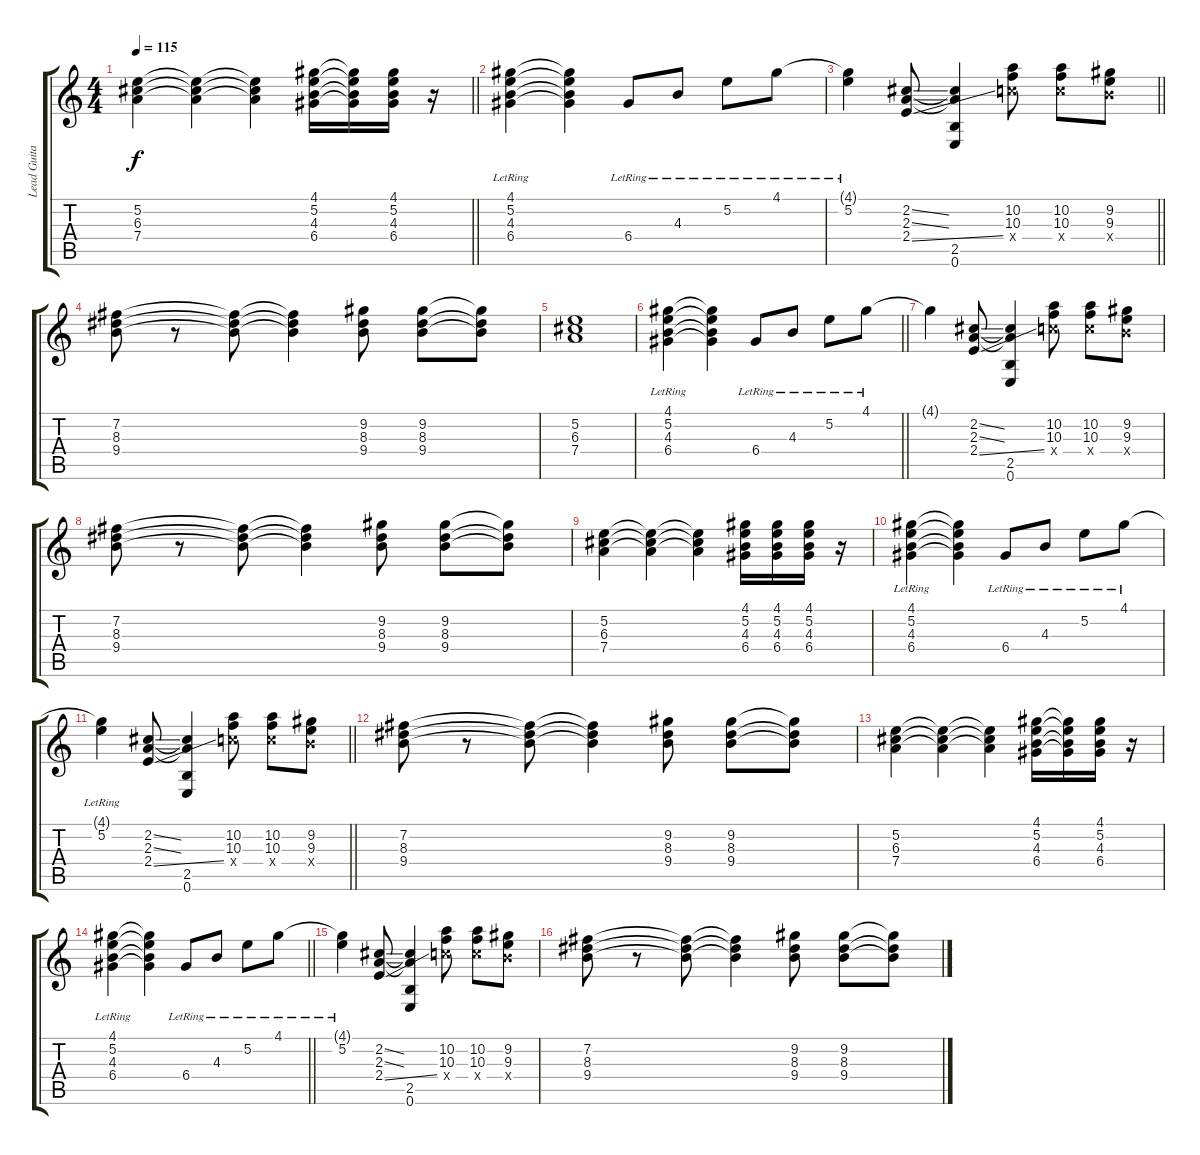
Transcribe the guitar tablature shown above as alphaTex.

\track ("Lead Guitar" "Lead Guita") {instrument electricguitarclean}
\staff {score tabs}
\tuning (E4 B3 G3 D3 A2 E2) {hide}
\ts (4 4)
\tempo 115
\clef g2
\barLineRight lightlight
\ks c
(5.2 6.3 7.4).4{dy f} (5.2{t} 6.3{t} 7.4{t}).4 (5.2{t} 6.3{t} 7.4{t}).4 (4.1 5.2 4.3 6.4).16 (4.1{t} 5.2{t} 4.3{t} 6.4{t}).16 (4.1 5.2 4.3 6.4).16 r.16 |
(4.1{lr} 5.2{lr} 4.3{lr} 6.4{lr}).4 (4.1{t} 5.2{t} 4.3{t} 6.4{t}).4 6.4{lr}.8 4.3{lr}.8 5.2{lr}.8 4.1{lr}.8 |
\barLineRight lightlight
(4.1{t} 5.2{lr}).4 (2.2{ss} 2.3{ss} 2.4{ss}).8 (2.2{t} 2.3{t} 2.5 0.6).4 (10.2 10.3 10.4{x}).8 (10.2 10.3 10.4{x}).8 (9.2 9.3 9.4{x}).8 |
(7.2 8.3 9.4).8 r.8 (7.2{t} 8.3{t} 9.4{t}).8 (7.2{t} 8.3{t} 9.4{t}).4 (9.2 8.3 9.4).8 (9.2 8.3 9.4).8 (9.2{t} 8.3{t} 9.4{t}).8 |
(5.2 6.3 7.4).1 |
\barLineRight lightlight
(4.1{lr} 5.2{lr} 4.3{lr} 6.4{lr}).4 (4.1{t} 5.2{t} 4.3{t} 6.4{t}).4 6.4{lr}.8 4.3{lr}.8 5.2{lr}.8 4.1{lr}.8 |
4.1{t}.4 (2.2{ss} 2.3{ss} 2.4{ss}).8 (2.2{t} 2.3{t} 2.5 0.6).4 (10.2 10.3 10.4{x}).8 (10.2 10.3 10.4{x}).8 (9.2 9.3 9.4{x}).8 |
(7.2 8.3 9.4).8 r.8 (7.2{t} 8.3{t} 9.4{t}).8 (7.2{t} 8.3{t} 9.4{t}).4 (9.2 8.3 9.4).8 (9.2 8.3 9.4).8 (9.2{t} 8.3{t} 9.4{t}).8 |
(5.2 6.3 7.4).4 (5.2{t} 6.3{t} 7.4{t}).4 (5.2{t} 6.3{t} 7.4{t}).4 (4.1 5.2 4.3 6.4).16 (4.1 5.2 4.3 6.4).16 (4.1 5.2 4.3 6.4).16 r.16 |
(4.1{lr} 5.2{lr} 4.3{lr} 6.4{lr}).4 (4.1{t} 5.2{t} 4.3{t} 6.4{t}).4 6.4{lr}.8 4.3{lr}.8 5.2{lr}.8 4.1{lr}.8 |
\barLineRight lightlight
(4.1{t} 5.2{lr}).4 (2.2{ss} 2.3{ss} 2.4{ss}).8 (2.2{t} 2.3{t} 2.5 0.6).4 (10.2 10.3 10.4{x}).8 (10.2 10.3 10.4{x}).8 (9.2 9.3 9.4{x}).8 |
(7.2 8.3 9.4).8 r.8 (7.2{t} 8.3{t} 9.4{t}).8 (7.2{t} 8.3{t} 9.4{t}).4 (9.2 8.3 9.4).8 (9.2 8.3 9.4).8 (9.2{t} 8.3{t} 9.4{t}).8 |
(5.2 6.3 7.4).4 (5.2{t} 6.3{t} 7.4{t}).4 (5.2{t} 6.3{t} 7.4{t}).4 (4.1 5.2 4.3 6.4).16 (4.1{t} 5.2{t} 4.3{t} 6.4{t}).16 (4.1 5.2 4.3 6.4).16 r.16 |
\barLineRight lightlight
(4.1{lr} 5.2{lr} 4.3{lr} 6.4{lr}).4 (4.1{t} 5.2{t} 4.3{t} 6.4{t}).4 6.4{lr}.8 4.3{lr}.8 5.2{lr}.8 4.1{lr}.8 |
(4.1{t} 5.2{lr}).4{volume 0} (2.2{ss} 2.3{ss} 2.4{ss}).8 (2.2{t} 2.3{t} 2.5 0.6).4 (10.2 10.3 10.4{x}).8 (10.2 10.3 10.4{x}).8 (9.2 9.3 9.4{x}).8 |
(7.2 8.3 9.4).8 r.8 (7.2{t} 8.3{t} 9.4{t}).8 (7.2{t} 8.3{t} 9.4{t}).4 (9.2 8.3 9.4).8 (9.2 8.3 9.4).8 (9.2{t} 8.3{t} 9.4{t}).8
